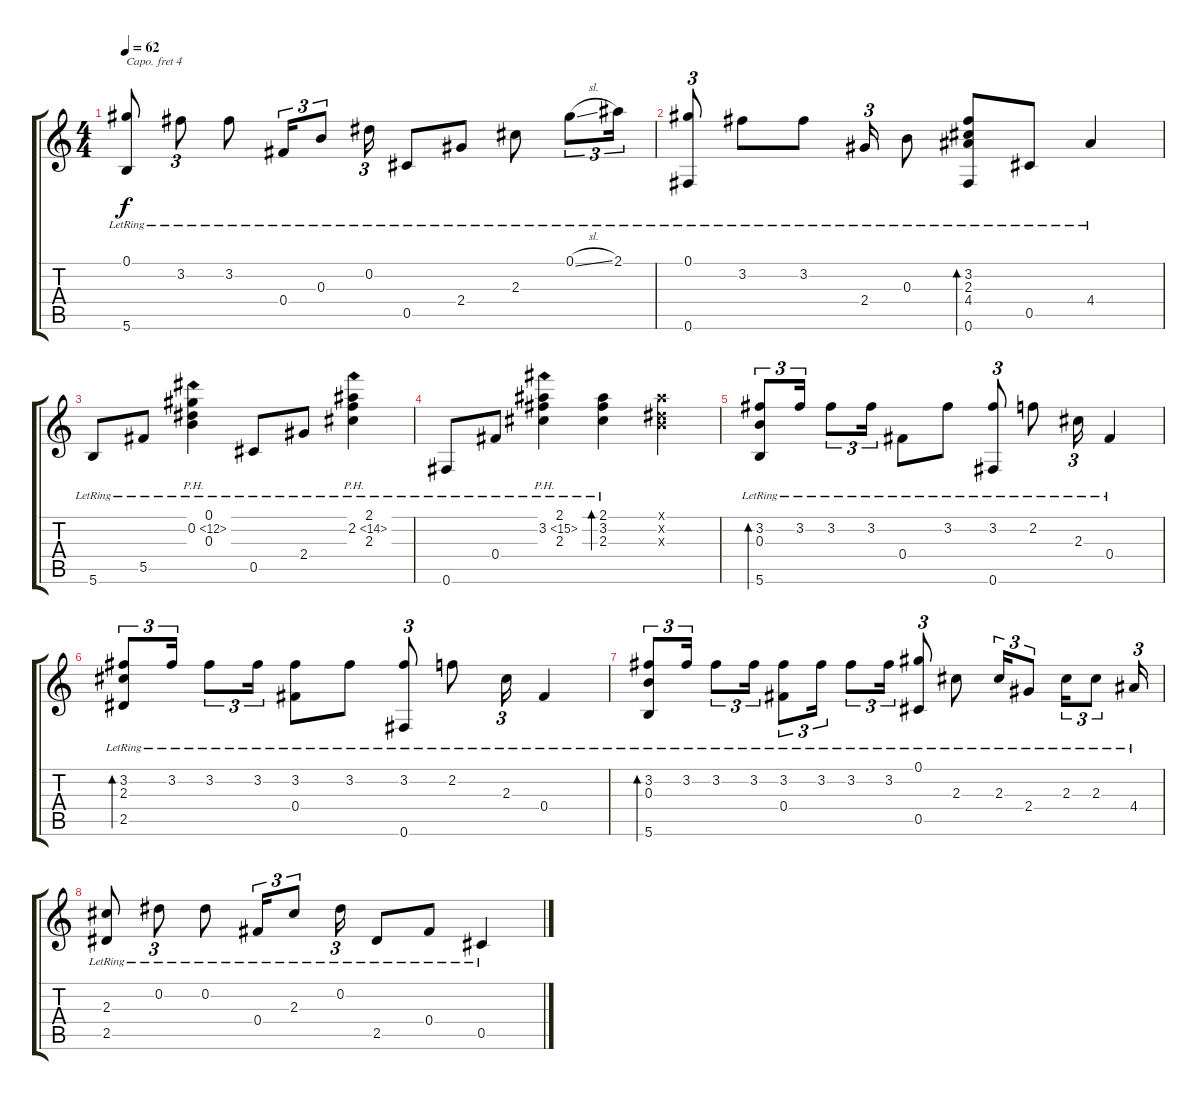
\track "" {instrument acousticguitarnylon}
\staff {score tabs}
\capo 4
\tuning (E4 B3 G3 D3 A2 D2) {hide}
\ts (4 4)
\tempo 62
\clef g2
\ks c
(0.1{lr} 5.6{lr}).8{dy f} 3.2{lr}.8{tu (3 2)} 3.2{lr}.8 0.4{lr}.16{tu (3 2)} 0.3{lr}.8{tu (3 2)} 0.2{lr}.16{tu (3 2)} 0.5{lr}.8 2.4{lr}.8 2.3{lr}.8 0.1{sl lr}.8{tu (3 2)} 2.1{lr}.16{tu (3 2)} |
(0.1{lr} 0.6{lr}).8{tu (3 2)} 3.2{lr}.8 3.2{lr}.8 2.4{lr}.16{tu (3 2)} 0.3{lr}.8 (3.2{lr} 2.3{lr} 4.4{lr} 0.6{lr}).8{bd 480} 0.5{lr}.8 4.4{lr}.4 |
5.6{lr}.8 5.5{lr}.8 (0.1{lr} 0.2{ph 12 lr} 0.3{lr}).4 0.5{lr}.8 2.4{lr}.8 (2.1{lr} 2.2{ph 12 lr} 2.3{lr}).4 |
0.6{lr}.8 0.4{lr}.8 (2.1{lr} 3.2{ph 12 lr} 2.3{lr}).4 (2.1{lr} 3.2{lr} 2.3{lr}).4{bd 480} (2.1{x} 0.2{x} 0.3{x}).4 |
(3.2{lr} 0.3{lr} 5.6{lr}).8{tu (3 2) bd 480} 3.2{lr}.16{tu (3 2)} 3.2{lr}.8{tu (3 2)} 3.2{lr}.16{tu (3 2)} 0.4{lr}.8 3.2{lr}.8 (3.2{lr} 0.6{lr}).8{tu (3 2)} 2.2{lr}.8 2.3{lr}.16{tu (3 2)} 0.4{lr}.4 |
(3.2{lr} 2.3{lr} 2.5{lr}).8{tu (3 2) bd 480} 3.2{lr}.16{tu (3 2)} 3.2{lr}.8{tu (3 2)} 3.2{lr}.16{tu (3 2)} (3.2{lr} 0.4{lr}).8 3.2{lr}.8 (3.2{lr} 0.6{lr}).8{tu (3 2)} 2.2{lr}.8 2.3{lr}.16{tu (3 2)} 0.4{lr}.4 |
(3.2{lr} 0.3{lr} 5.6{lr}).8{tu (3 2) bd 480} 3.2{lr}.16{tu (3 2)} 3.2{lr}.8{tu (3 2)} 3.2{lr}.16{tu (3 2)} (3.2{lr} 0.4{lr}).8{tu (3 2)} 3.2{lr}.16{tu (3 2)} 3.2{lr}.8{tu (3 2)} 3.2{lr}.16{tu (3 2)} (0.1{lr} 0.5{lr}).8{tu (3 2)} 2.3{lr}.8 2.3{lr}.16{tu (3 2)} 2.4{lr}.8{tu (3 2)} 2.3{lr}.16{tu (3 2)} 2.3{lr}.8{tu (3 2)} 4.4{lr}.16{tu (3 2)} |
(2.3{lr} 2.5{lr}).8 0.2{lr}.8{tu (3 2)} 0.2{lr}.8 0.4{lr}.16{tu (3 2)} 2.3{lr}.8{tu (3 2)} 0.2{lr}.16{tu (3 2)} 2.5{lr}.8 0.4{lr}.8 0.5{lr}.4
